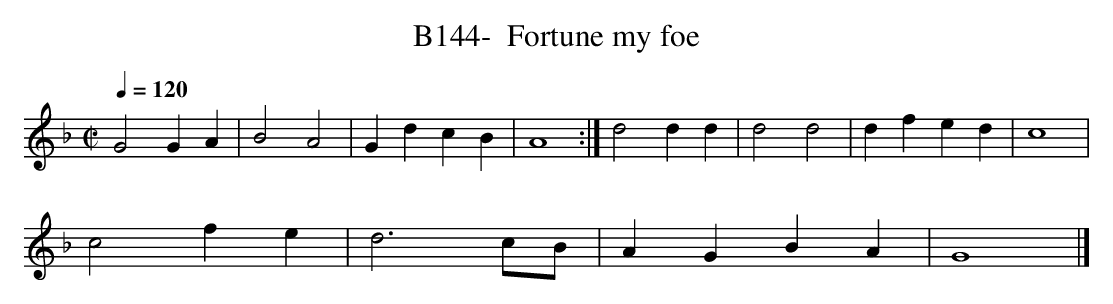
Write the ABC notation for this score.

X:1
T:B144-  Fortune my foe
Q:1/4=120
L:1/4
M:C|
K:Gdorian
G2GA|B2A2|GdcB|A4:|d2dd|d2d2|dfed|c4|
c2fe|d3c/2B/2|AGBA|G4|]
